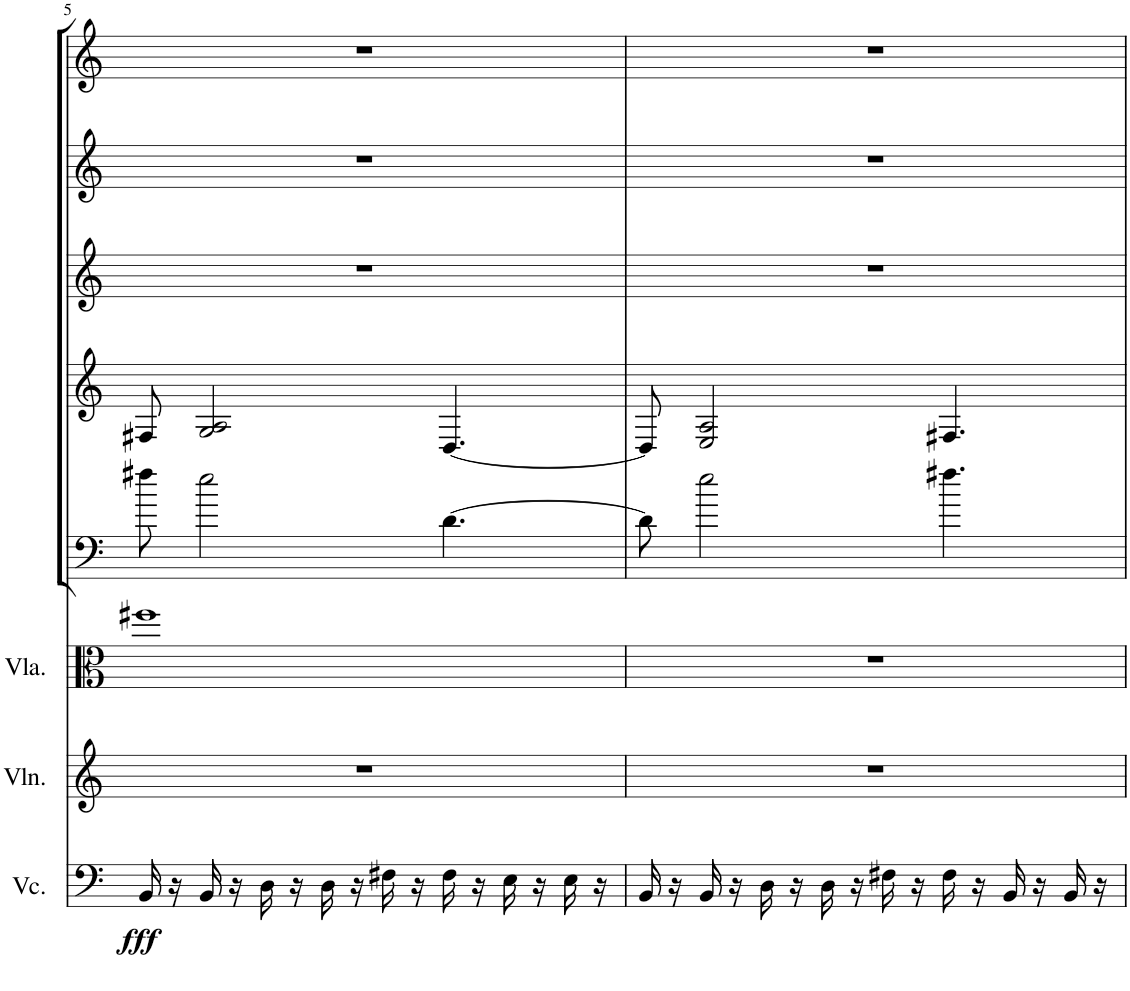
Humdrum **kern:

**kern	**dynam	**kern	**kern	**kern	**kern	**kern	**kern	**kern
*part8	*part8	*part7	*part6	*part5	*part4	*part3	*part2	*part1
*staff8	*staff8	*staff7	*staff6	*staff5	*staff4	*staff3	*staff2	*staff1
*I"Violoncello	*	*I"Violin	*I"Viola	*I"Bassoon	*I"Horn in F	*I"Bb Clarinet	*I"Oboe	*I"Flute
*I'Vc.	*	*I'Vln.	*I'Vla.	*I'Bsn	*I'Hn	*I'Cl	*I'Ob	*I'Fl
!!LO:PB:g=z
*clefF4	*	*clefG2	*clefC3	*clefF4	*clefG2	*clefG2	*clefG2	*clefG2
*	*	*	*	*	*ITrd4c7	*ITrd1c2	*	*
*k[]	*	*k[]	*k[]	*k[]	*k[]	*k[]	*k[]	*k[]
*M4/4	*	*M4/4	*M4/4	*M4/4	*M4/4	*M4/4	*M4/4	*M4/4
=5	=5	=5	=5	=5	=5	=5	=5	=5
!	!LO:DY:b	!	!	!	!	!	!	!
16BB/	fff	1r	1ff#X	8ff#X\	8F#X/	1r	1r	1r
16r	.	.	.	.	.	.	.	.
16BB/	.	.	.	2ee\	2G/ 2A/	.	.	.
16r	.	.	.	.	.	.	.	.
16D\	.	.	.	.	.	.	.	.
16r	.	.	.	.	.	.	.	.
16D\	.	.	.	.	.	.	.	.
16r	.	.	.	.	.	.	.	.
16F#X\	.	.	.	.	.	.	.	.
16r	.	.	.	.	.	.	.	.
16F#\	.	.	.	[4.d\	[4.D/	.	.	.
16r	.	.	.	.	.	.	.	.
16E\	.	.	.	.	.	.	.	.
16r	.	.	.	.	.	.	.	.
16E\	.	.	.	.	.	.	.	.
16r	.	.	.	.	.	.	.	.
=6	=6	=6	=6	=6	=6	=6	=6	=6
16BB/	.	1r	1r	8d\]	8D/]	1r	1r	1r
16r	.	.	.	.	.	.	.	.
16BB/	.	.	.	2ee\	2E/ 2A/	.	.	.
16r	.	.	.	.	.	.	.	.
16D\	.	.	.	.	.	.	.	.
16r	.	.	.	.	.	.	.	.
16D\	.	.	.	.	.	.	.	.
16r	.	.	.	.	.	.	.	.
16F#X\	.	.	.	.	.	.	.	.
16r	.	.	.	.	.	.	.	.
16F#\	.	.	.	4.ff#X\	4.F#X/	.	.	.
16r	.	.	.	.	.	.	.	.
16BB/	.	.	.	.	.	.	.	.
16r	.	.	.	.	.	.	.	.
16BB/	.	.	.	.	.	.	.	.
16r	.	.	.	.	.	.	.	.
=	=	=	=	=	=	=	=	=
*-	*-	*-	*-	*-	*-	*-	*-	*-
